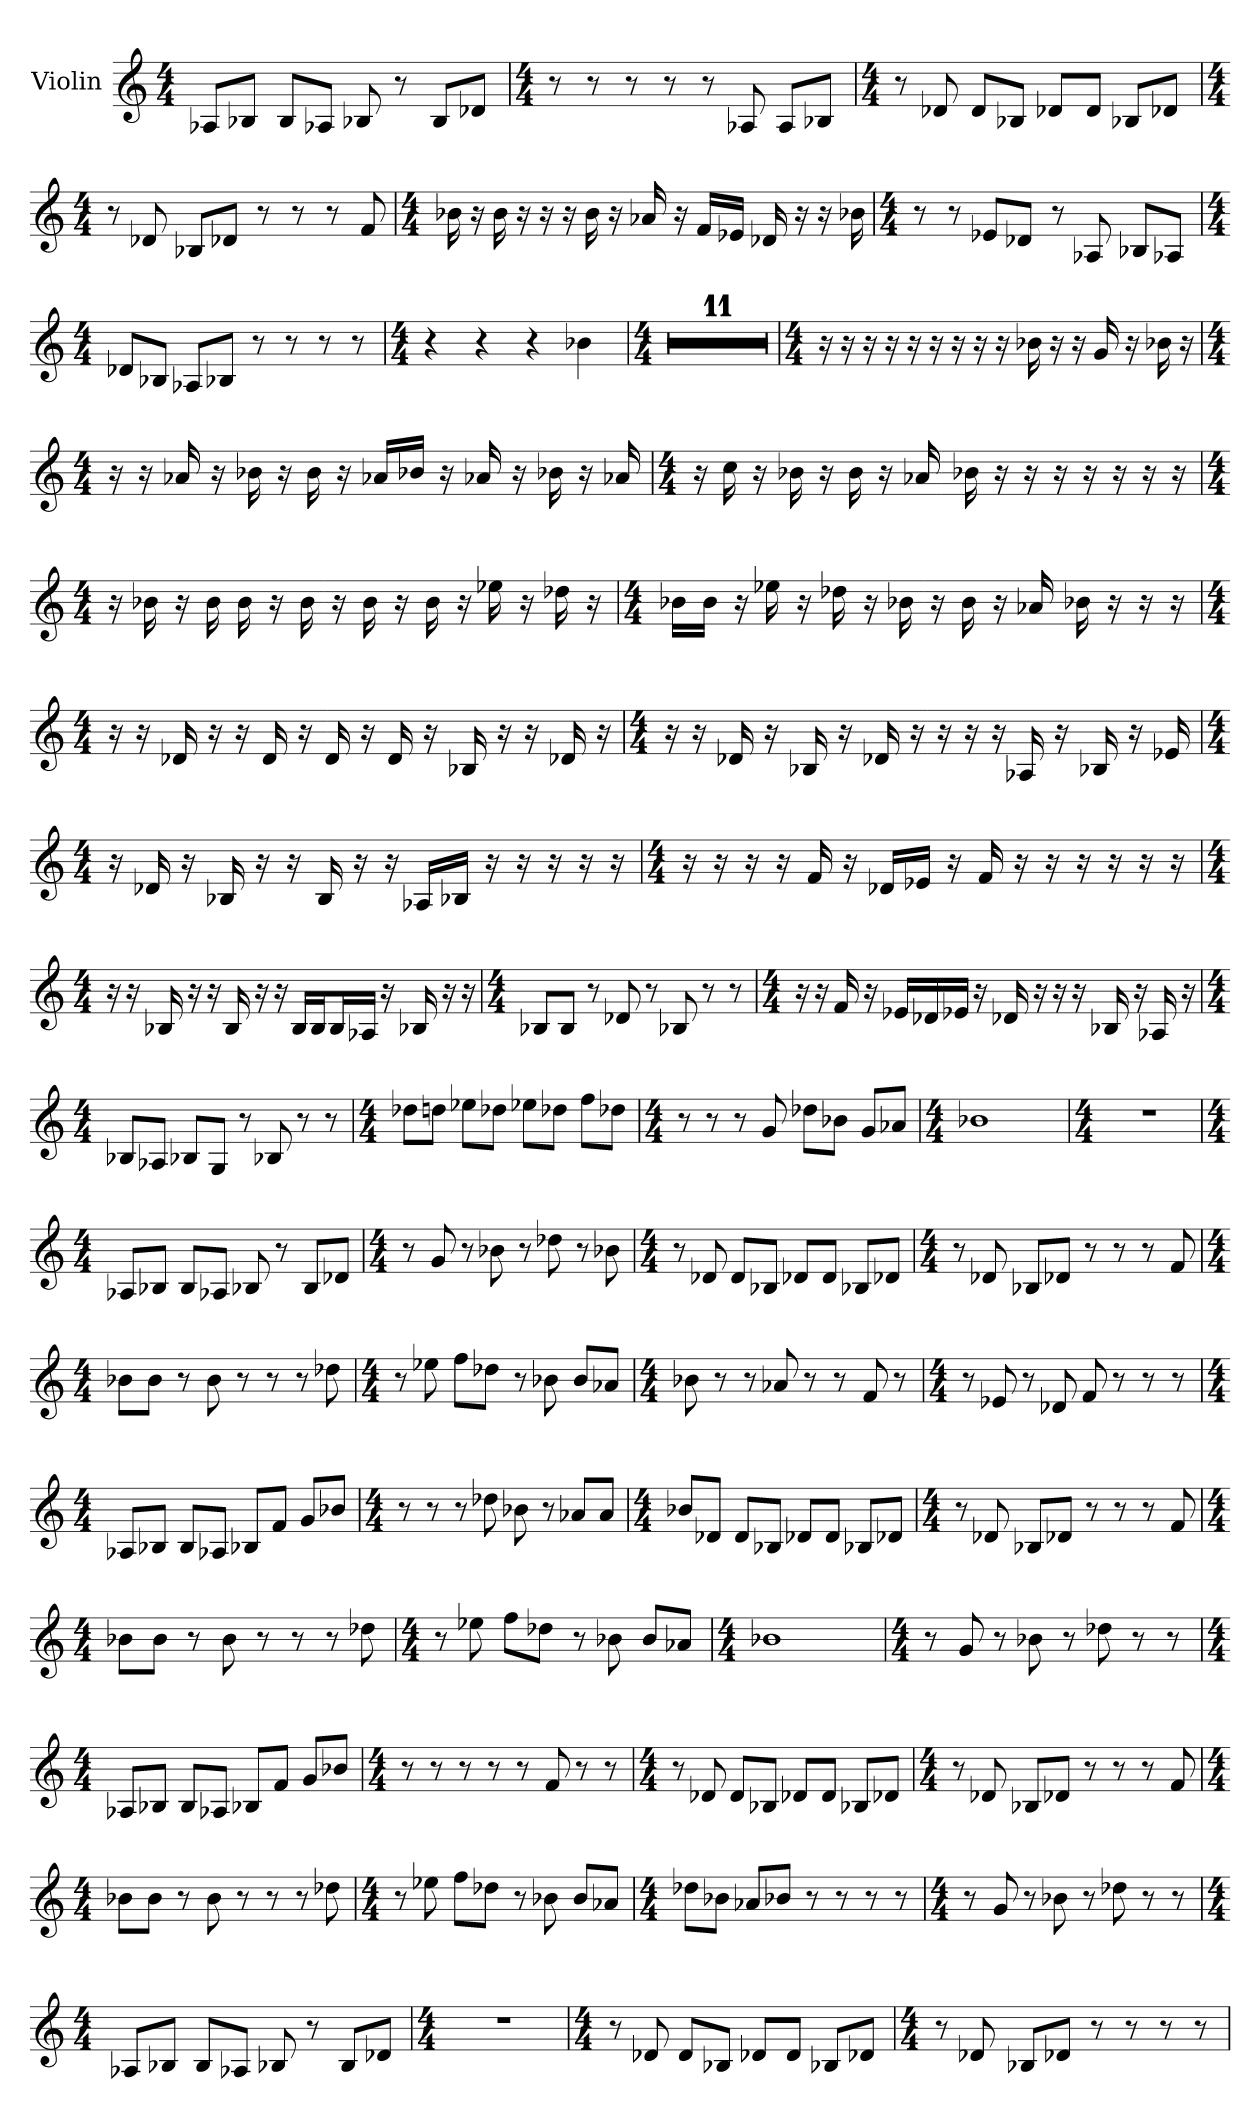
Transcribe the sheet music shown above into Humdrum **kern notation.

**kern
*part1
*staff1
*I"Violin
*I'Vln
*M4/4
=
8A-XL
8B-XJ
8B-L
8A-XJ
8B-X
8r
8B-L
8d-XJ
=
*M4/4
8r
8r
8r
8r
8r
8A-X
8A-L
8B-XJ
=
*M4/4
8r
8d-X
8d-L
8B-XJ
8d-XL
8d-J
8B-XL
8d-XJ
=
*M4/4
8r
8d-X
8B-XL
8d-XJ
8r
8r
8r
8f
=
*M4/4
16b-X
16r
16b-
16r
16r
16r
16b-
16r
16a-X
16r
16fLL
16e-XJJ
16d-X
16r
16r
16b-X
=
*M4/4
8r
8r
8e-XL
8d-XJ
8r
8A-X
8B-XL
8A-XJ
=
*M4/4
8d-XL
8B-XJ
8A-XL
8B-XJ
8r
8r
8r
8r
=
*M4/4
4r
4r
4r
4b-X
=
*M4/4
1r
=
*M4/4
1r
=
*M4/4
1r
=
*M4/4
1r
=
*M4/4
1r
=
*M4/4
1r
=
*M4/4
1r
=
*M4/4
1r
=
*M4/4
1r
=
*M4/4
1r
=
*M4/4
1r
=
*M4/4
16r
16r
16r
16r
16r
16r
16r
16r
16r
16b-X
16r
16r
16g
16r
16b-X
16r
=
*M4/4
16r
16r
16a-X
16r
16b-X
16r
16b-
16r
16a-XLL
16b-XJJ
16r
16a-X
16r
16b-X
16r
16a-X
=
*M4/4
16r
16cc
16r
16b-X
16r
16b-
16r
16a-X
16b-X
16r
16r
16r
16r
16r
16r
16r
=
*M4/4
16r
16b-X
16r
16b-
16b-
16r
16b-
16r
16b-
16r
16b-
16r
16ee-X
16r
16dd-X
16r
=
*M4/4
16b-XLL
16b-JJ
16r
16ee-X
16r
16dd-X
16r
16b-X
16r
16b-
16r
16a-X
16b-X
16r
16r
16r
=
*M4/4
16r
16r
16d-X
16r
16r
16d-
16r
16d-
16r
16d-
16r
16B-X
16r
16r
16d-X
16r
=
*M4/4
16r
16r
16d-X
16r
16B-X
16r
16d-X
16r
16r
16r
16r
16A-X
16r
16B-X
16r
16e-X
=
*M4/4
16r
16d-X
16r
16B-X
16r
16r
16B-
16r
16r
16A-XLL
16B-XJJ
16r
16r
16r
16r
16r
=
*M4/4
16r
16r
16r
16r
16f
16r
16d-XLL
16e-XJJ
16r
16f
16r
16r
16r
16r
16r
16r
=
*M4/4
16r
16r
16B-X
16r
16r
16B-
16r
16r
16B-LL
16B-J
16B-L
16A-XJJ
16r
16B-X
16r
16r
=
*M4/4
8B-XL
8B-J
8r
8d-X
8r
8B-X
8r
8r
=
*M4/4
16r
16r
16f
16r
16e-XLL
16d-X
16e-XJJ
16r
16d-X
16r
16r
16r
16B-X
16r
16A-X
16r
=
*M4/4
8B-XL
8A-XJ
8B-XL
8GJ
8r
8B-X
8r
8r
=
*M4/4
8dd-XL
8ddnJ
8ee-XL
8dd-XJ
8ee-XL
8dd-XJ
8ffL
8dd-XJ
=
*M4/4
8r
8r
8r
8g
8dd-XL
8b-XJ
8gL
8a-XJ
=
*M4/4
1b-X
=
*M4/4
1r
=
*M4/4
8A-XL
8B-XJ
8B-L
8A-XJ
8B-X
8r
8B-L
8d-XJ
=
*M4/4
8r
8g
8r
8b-X
8r
8dd-X
8r
8b-X
=
*M4/4
8r
8d-X
8d-L
8B-XJ
8d-XL
8d-J
8B-XL
8d-XJ
=
*M4/4
8r
8d-X
8B-XL
8d-XJ
8r
8r
8r
8f
=
*M4/4
8b-XL
8b-J
8r
8b-
8r
8r
8r
8dd-X
=
*M4/4
8r
8ee-X
8ffL
8dd-XJ
8r
8b-X
8b-L
8a-XJ
=
*M4/4
8b-X
8r
8r
8a-X
8r
8r
8f
8r
=
*M4/4
8r
8e-X
8r
8d-X
8f
8r
8r
8r
=
*M4/4
8A-XL
8B-XJ
8B-L
8A-XJ
8B-XL
8fJ
8gL
8b-XJ
=
*M4/4
8r
8r
8r
8dd-X
8b-X
8r
8a-XL
8a-J
=
*M4/4
8b-XL
8d-XJ
8d-L
8B-XJ
8d-XL
8d-J
8B-XL
8d-XJ
=
*M4/4
8r
8d-X
8B-XL
8d-XJ
8r
8r
8r
8f
=
*M4/4
8b-XL
8b-J
8r
8b-
8r
8r
8r
8dd-X
=
*M4/4
8r
8ee-X
8ffL
8dd-XJ
8r
8b-X
8b-L
8a-XJ
=
*M4/4
1b-X
=
*M4/4
8r
8g
8r
8b-X
8r
8dd-X
8r
8r
=
*M4/4
8A-XL
8B-XJ
8B-L
8A-XJ
8B-XL
8fJ
8gL
8b-XJ
=
*M4/4
8r
8r
8r
8r
8r
8f
8r
8r
=
*M4/4
8r
8d-X
8d-L
8B-XJ
8d-XL
8d-J
8B-XL
8d-XJ
=
*M4/4
8r
8d-X
8B-XL
8d-XJ
8r
8r
8r
8f
=
*M4/4
8b-XL
8b-J
8r
8b-
8r
8r
8r
8dd-X
=
*M4/4
8r
8ee-X
8ffL
8dd-XJ
8r
8b-X
8b-L
8a-XJ
=
*M4/4
8dd-XL
8b-XJ
8a-XL
8b-XJ
8r
8r
8r
8r
=
*M4/4
8r
8g
8r
8b-X
8r
8dd-X
8r
8r
=
*M4/4
8A-XL
8B-XJ
8B-L
8A-XJ
8B-X
8r
8B-L
8d-XJ
=
*M4/4
1r
=
*M4/4
8r
8d-X
8d-L
8B-XJ
8d-XL
8d-J
8B-XL
8d-XJ
=
*M4/4
8r
8d-X
8B-XL
8d-XJ
8r
8r
8r
8r
=
*-
